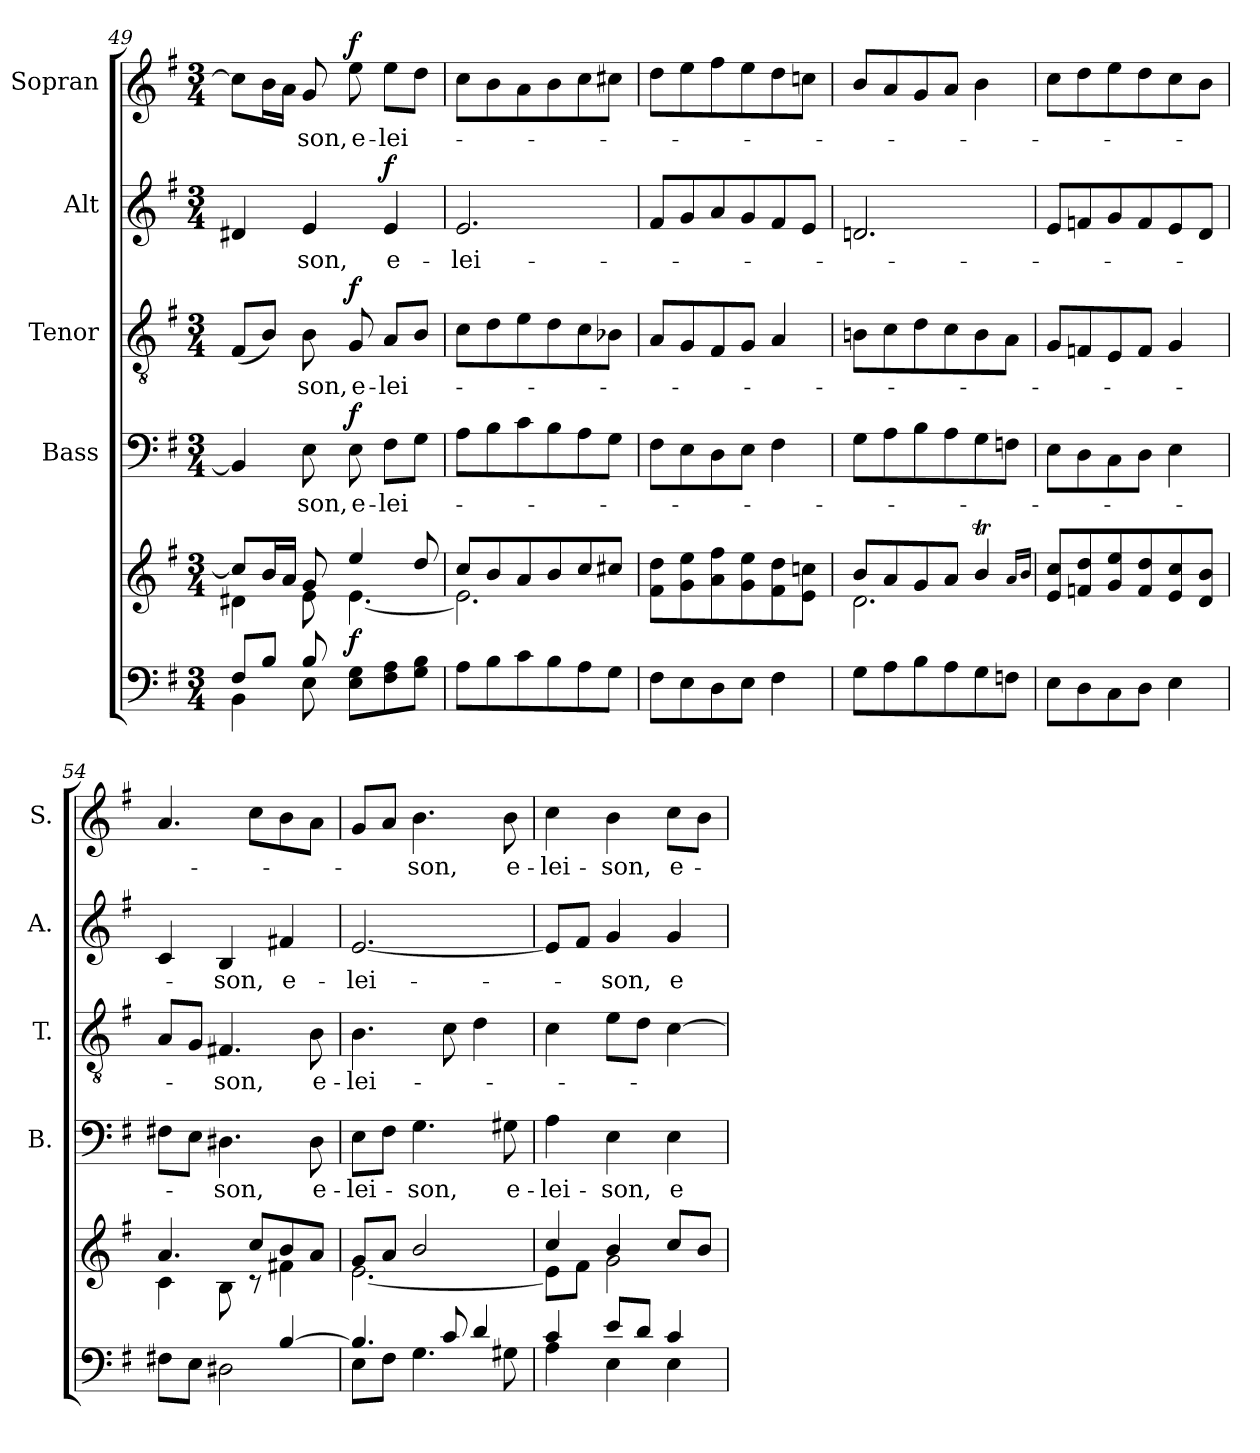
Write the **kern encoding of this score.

**kern	**kern	**dynam	**kern	**text	**dynam	**kern	**text	**dynam	**kern	**text	**dynam	**kern	**text	**dynam
*part5	*part5	*part5	*part4	*part4	*part4	*part3	*part3	*part3	*part2	*part2	*part2	*part1	*part1	*part1
*staff6	*staff5	*staff5/6	*staff4	*staff4	*staff4	*staff3	*staff3	*staff3	*staff2	*staff2	*staff2	*staff1	*staff1	*staff1
*	*	*	*I"Bass	*	*	*I"Tenor	*	*	*I"Alt	*	*	*I"Sopran	*	*
*	*	*	*I'B.	*	*	*I'T.	*	*	*I'A.	*	*	*I'S.	*	*
!!LO:PB:g=z
*clefF4	*clefG2	*	*clefF4	*	*	*clefGv2	*	*	*clefG2	*	*	*clefG2	*	*
*k[f#]	*k[f#]	*	*k[f#]	*	*	*k[f#]	*	*	*k[f#]	*	*	*k[f#]	*	*
*G:	*G:	*	*G:	*	*	*G:	*	*	*G:	*	*	*G:	*	*
*M3/4	*M3/4	*	*M3/4	*	*	*M3/4	*	*	*M3/4	*	*	*M3/4	*	*
=49	=49	=49	=49	=49	=49	=49	=49	=49	=49	=49	=49	=49	=49	=49
*^	*^	*	*	*	*	*	*	*	*	*	*	*	*	*
8F#/L	4BB\	8cc/L]	4d#X\	.	4BB/]	.	.	(<8F#/L	.	.	4d#X/	.	.	8cc\L]	.	.
8B/J	.	16b/L	.	.	.	.	.	8B/J)	.	.	.	.	.	16b\L	.	.
.	.	16a/JJ	.	.	.	.	.	.	.	.	.	.	.	16a\JJ	.	.
!	!	!	!	!	!	!LO:LY:b	!	!	!LO:LY:b	!	!	!LO:LY:b	!	!	!LO:LY:b	!
8B/	8E\	8g/	8e\	.	8E\	-son,	.	8B\	-son,	.	4e/	-son,	.	8g/	-son,	.
!	!	!	!	!LO:DY:b	!	!LO:LY:b	!LO:DY:a	!	!LO:LY:b	!LO:DY:a	!	!	!	!	!LO:LY:b	!LO:DY:a
8E\ 8G\L	4.ryy	4ee/	[<4.e\	f	8E\	e-	f	8G/	e-	f	.	.	.	8ee\	e-	f
!	!	!	!	!	!	!LO:LY:b	!	!	!LO:LY:b	!	!	!LO:LY:b	!LO:DY:a	!	!LO:LY:b	!
8F#\ 8A\	.	.	.	.	8F#\L	-lei-	.	8A/L	-lei-	.	4e/	e-	f	8ee\L	-lei-	.
8G\ 8B\J	.	8dd/	.	.	8G\J	.	.	8B/J	.	.	.	.	.	8dd\J	.	.
*v	*v	*	*	*	*	*	*	*	*	*	*	*	*	*	*	*
=50	=50	=50	=50	=50	=50	=50	=50	=50	=50	=50	=50	=50	=50	=50	=50
!	!	!	!	!	!	!	!	!	!	!	!LO:LY:b	!	!	!	!
8A\L	8cc/L	2.e\]	.	8A\L	.	.	8c\L	.	.	2.e/	-lei-	.	8cc\L	.	.
8B\	8b/	.	.	8B\	.	.	8d\	.	.	.	.	.	8b\	.	.
8c\	8a/	.	.	8c\	.	.	8e\	.	.	.	.	.	8a\	.	.
8B\	8b/	.	.	8B\	.	.	8d\	.	.	.	.	.	8b\	.	.
8A\	8cc/	.	.	8A\	.	.	8c\	.	.	.	.	.	8cc\	.	.
8G\J	8cc#X/J	.	.	8G\J	.	.	8B-X\J	.	.	.	.	.	8cc#X\J	.	.
*	*v	*v	*	*	*	*	*	*	*	*	*	*	*	*	*
=51	=51	=51	=51	=51	=51	=51	=51	=51	=51	=51	=51	=51	=51	=51
8F#\L	8f#\ 8dd\L	.	8F#\L	.	.	8A/L	.	.	8f#/L	.	.	8dd\L	.	.
8E\	8g\ 8ee\	.	8E\	.	.	8G/	.	.	8g/	.	.	8ee\	.	.
8D\	8a\ 8ff#\	.	8D\	.	.	8F#/	.	.	8a/	.	.	8ff#\	.	.
8E\J	8g\ 8ee\	.	8E\J	.	.	8G/J	.	.	8g/	.	.	8ee\	.	.
4F#\	8f#\ 8dd\	.	4F#\	.	.	4A/	.	.	8f#/	.	.	8dd\	.	.
.	8e\ 8ccn\J	.	.	.	.	.	.	.	8e/J	.	.	8ccn\J	.	.
=52	=52	=52	=52	=52	=52	=52	=52	=52	=52	=52	=52	=52	=52	=52
*	*^	*	*	*	*	*	*	*	*	*	*	*	*	*
8G\L	8b/L	2.d\	.	8G\L	.	.	8Bn\L	.	.	2.dn/	.	.	8b/L	.	.
8A\	8a/	.	.	8A\	.	.	8c\	.	.	.	.	.	8a/	.	.
8B\	8g/	.	.	8B\	.	.	8d\	.	.	.	.	.	8g/	.	.
8A\	8a/J	.	.	8A\	.	.	8c\	.	.	.	.	.	8a/J	.	.
8G\	4bt/	.	.	8G\	.	.	8B\	.	.	.	.	.	4b\	.	.
8Fn\J	.	.	.	8Fn\J	.	.	8A\J	.	.	.	.	.	.	.	.
*	*v	*v	*	*	*	*	*	*	*	*	*	*	*	*	*
.	16qa/LL	.	.	.	.	.	.	.	.	.	.	.	.	.
.	16qb/JJ	.	.	.	.	.	.	.	.	.	.	.	.	.
=53	=53	=53	=53	=53	=53	=53	=53	=53	=53	=53	=53	=53	=53	=53
8E\L	8e/ 8cc/L	.	8E\L	.	.	8G/L	.	.	8e/L	.	.	8cc\L	.	.
8D\	8fn/ 8dd/	.	8D\	.	.	8Fn/	.	.	8fn/	.	.	8dd\	.	.
8C\	8g/ 8ee/	.	8C\	.	.	8E/	.	.	8g/	.	.	8ee\	.	.
8D\J	8f/ 8dd/	.	8D\J	.	.	8F/J	.	.	8f/	.	.	8dd\	.	.
4E\	8e/ 8cc/	.	4E\	.	.	4G/	.	.	8e/	.	.	8cc\	.	.
.	8d/ 8b/J	.	.	.	.	.	.	.	8d/J	.	.	8b\J	.	.
!!LO:LB:g=z
=54	=54	=54	=54	=54	=54	=54	=54	=54	=54	=54	=54	=54	=54	=54
*^	*^	*	*	*	*	*	*	*	*	*	*	*	*	*
2ryy	8F#X\L	4.a/	4c\	.	8F#X\L	.	.	8A/L	.	.	4c/	.	.	4.a/	.	.
.	8E\J	.	.	.	8E\J	.	.	8G/J	.	.	.	.	.	.	.	.
!	!	!	!	!	!	!LO:LY:b	!	!	!LO:LY:b	!	!	!LO:LY:b	!	!	!	!
.	2D#X\	.	8B\	.	4.D#X\	-son,	.	4.F#X/	-son,	.	4B/	-son,	.	.	.	.
.	.	8cc/L	8rc	.	.	.	.	.	.	.	.	.	.	8cc\L	.	.
!	!	!	!	!	!	!	!	!	!	!	!	!LO:LY:b	!	!	!	!
[>4B/	.	8b/	4f#X\	.	.	.	.	.	.	.	4f#X/	e-	.	8b\	.	.
!	!	!	!	!	!	!LO:LY:b	!	!	!LO:LY:b	!	!	!	!	!	!	!
.	.	8a/J	.	.	8D#\	e-	.	8B\	e-	.	.	.	.	8a\J	.	.
=55	=55	=55	=55	=55	=55	=55	=55	=55	=55	=55	=55	=55	=55	=55	=55	=55
!	!	!	!	!	!	!LO:LY:b	!	!	!LO:LY:b	!	!	!LO:LY:b	!	!	!	!
4.B/]	8E\L	8g/L	[<2.e\	.	8E\L	-lei-	.	4.B\	-lei-	.	[2.e/	-lei-	.	8g/L	.	.
.	8F#\J	8a/J	.	.	8F#\J	.	.	.	.	.	.	.	.	8a/J	.	.
!	!	!	!	!	!	!LO:LY:b	!	!	!	!	!	!	!	!	!LO:LY:b	!
.	4.G\	2b/	.	.	4.G\	-son,	.	.	.	.	.	.	.	4.b\	-son,	.
8c/	.	.	.	.	.	.	.	8c\	.	.	.	.	.	.	.	.
4d/	.	.	.	.	.	.	.	4d\	.	.	.	.	.	.	.	.
!	!	!	!	!	!	!LO:LY:b	!	!	!	!	!	!	!	!	!LO:LY:b	!
.	8G#X\	.	.	.	8G#X\	e-	.	.	.	.	.	.	.	8b\	e-	.
=56	=56	=56	=56	=56	=56	=56	=56	=56	=56	=56	=56	=56	=56	=56	=56	=56
!	!	!	!	!	!	!LO:LY:b	!	!	!	!	!	!	!	!	!LO:LY:b	!
4c/	4A\	4cc/	8e\L]	.	4A\	-lei-	.	4c\	.	.	8e/L]	.	.	4cc\	-lei-	.
.	.	.	8f#\J	.	.	.	.	.	.	.	8f#/J	.	.	.	.	.
!	!	!	!	!	!	!LO:LY:b	!	!	!	!	!	!LO:LY:b	!	!	!LO:LY:b	!
8e/L	4E\	4b/	2g\	.	4E\	-son,	.	8e\L	.	.	4g/	-son,	.	4b\	-son,	.
8d/J	.	.	.	.	.	.	.	8d\J	.	.	.	.	.	.	.	.
!	!	!	!	!	!	!LO:LY:b	!	!	!	!	!	!LO:LY:b	!	!	!LO:LY:b	!
4c/	4E\	8cc/L	.	.	4E\	e-	.	[4c\	.	.	4g/	e-	.	8cc\L	e-	.
.	.	8b/J	.	.	.	.	.	.	.	.	.	.	.	8b\J	.	.
*v	*v	*	*	*	*	*	*	*	*	*	*	*	*	*	*	*
*	*v	*v	*	*	*	*	*	*	*	*	*	*	*	*	*
=	=	=	=	=	=	=	=	=	=	=	=	=	=	=
*-	*-	*-	*-	*-	*-	*-	*-	*-	*-	*-	*-	*-	*-	*-
